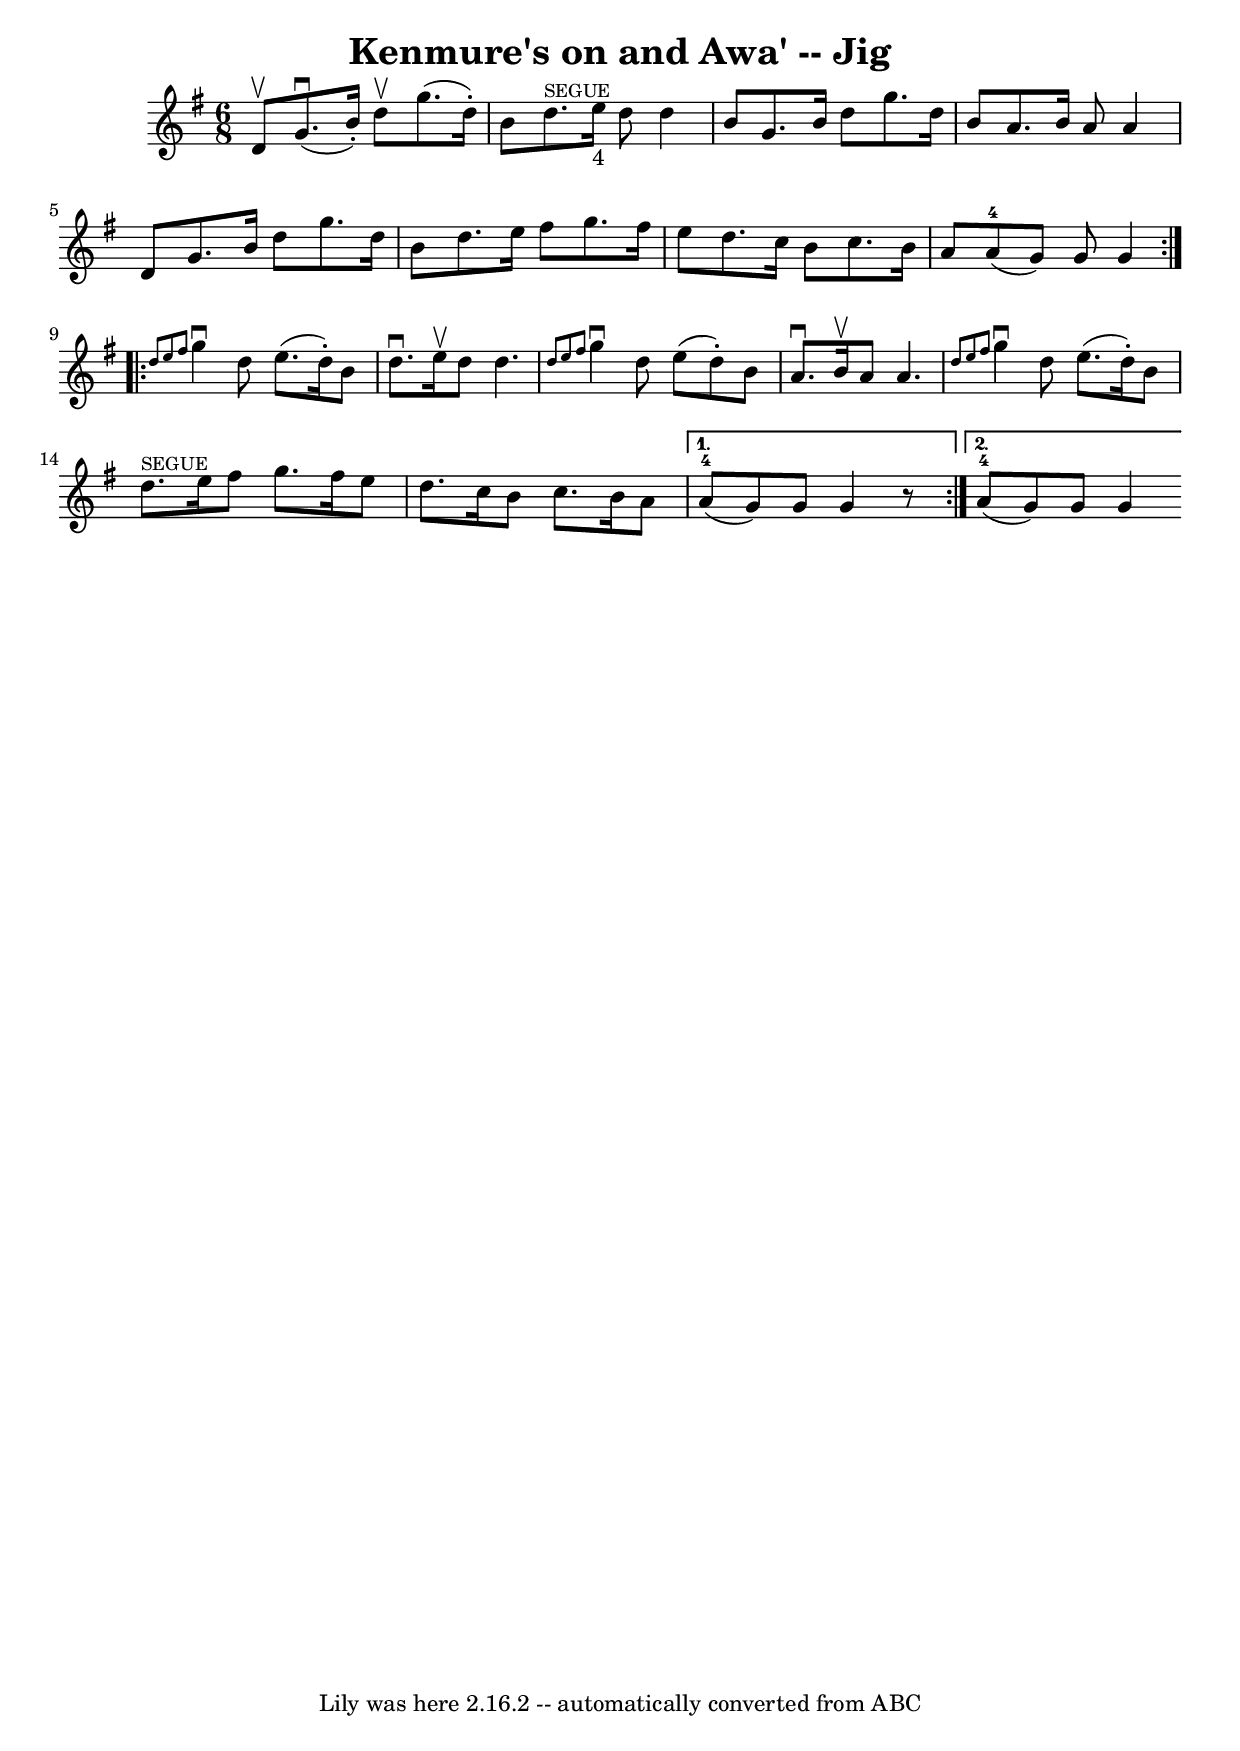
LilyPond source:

\version "2.16.2"
\include "Mammoth.ily"
\header {
  %% book = "Ryan's Mammoth Collection"
 crossRefNumber = "1"
 footnotes = ""
  origin = "SCOTCH"
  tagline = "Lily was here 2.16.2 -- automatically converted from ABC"
  title = "Kenmure's on and Awa' -- Jig"

}
voicedefault =  {



  \repeat volta 2 {

    \time 6/8 
    \key g \major d'8^\upbow  |
 g'8.^\downbow(b'16-.) d''8^\upbow g''8. (d''16-.) b'8   |
 d''8.^\segue e''16      _"4" d''8 d''4 b'8   |
 g'8. b'16 d''8 g''8. d''16 b'8   |
 a'8. b'16 a'8 a'4 d'8  |
 g'8. b'16 d''8 g''8. d''16 b'8   |
 d''8. e''16 fis''8 g''8. fis''16 e''8   |
 d''8. c''16 b'8 c''8. b'16 a'8   |
 a'8-4(g'8) g'8 g'4  
  } 
  \repeat volta 2 {
    \grace {   
 d''8 e''8 fis''8  
    } g''4^\downbow d''8 e''8. (d''16-.) b'8   |
 d''8.^\downbow e''16^\upbow d''8 d''4.    |
    
    \grace { d''8 e''8 fis''8   	   } g''4^\downbow d''8 e''8 (d''8-.) b'8   |
 a'8.^\downbow b'16^\upbow a'8 a'4.    |
    
    \grace { d''8 e''8 fis''8  
	   } g''4^\downbow d''8 e''8. ( d''16-.) b'8   |
 d''8.^\segue e''16 fis''8 g''8. fis''16 e''8   |
 d''8. c''16 b'8 c''8. b'16 a'8  

  } \alternative{{ a'8-4(g'8) g'8 g'4    r8 
		 } { a'8-4( 		 g'8) g'8 g'4  \bar " |."   
		   }
	       }

}

\score{
  <<

    \context Staff="default"
    {
      \voicedefault 
      
    }

  >>
  \layout {
    
  }
  \midi {
  }

}
